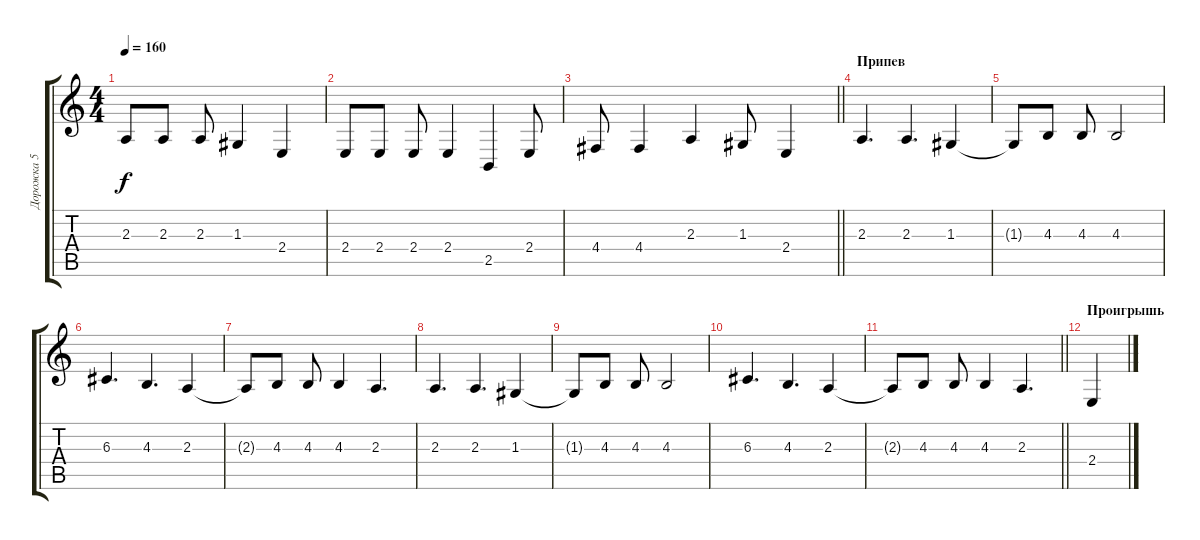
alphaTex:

\track ("Дорожка 5" "Дорожка 5") {instrument lead2sawtooth}
\staff {score tabs}
\tuning (E4 B3 G3 D3 A2 E2) {hide}
\ts (4 4)
\tempo 160
\clef g2
\ks c
2.3.8{dy f} 2.3.8 2.3.8 1.3.4 2.4.4 |
2.4.8 2.4.8 2.4.8 2.4.4 2.5.4 2.4.8 |
\barLineRight lightlight
4.4.8 4.4.4 2.3.4 1.3.8 2.4.4 |
\section ("" "Припев")
2.3.4{d} 2.3.4{d} 1.3.4 |
1.3{t}.8 4.3.8 4.3.8 4.3.2 |
6.3.4{d} 4.3.4{d} 2.3.4 |
2.3{t}.8 4.3.8 4.3.8 4.3.4 2.3.4{d} |
2.3.4{d} 2.3.4{d} 1.3.4 |
1.3{t}.8 4.3.8 4.3.8 4.3.2 |
6.3.4{d} 4.3.4{d} 2.3.4 |
\barLineRight lightlight
2.3{t}.8 4.3.8 4.3.8 4.3.4 2.3.4{d} |
\section ("" "Проигрышь")
2.4.4
